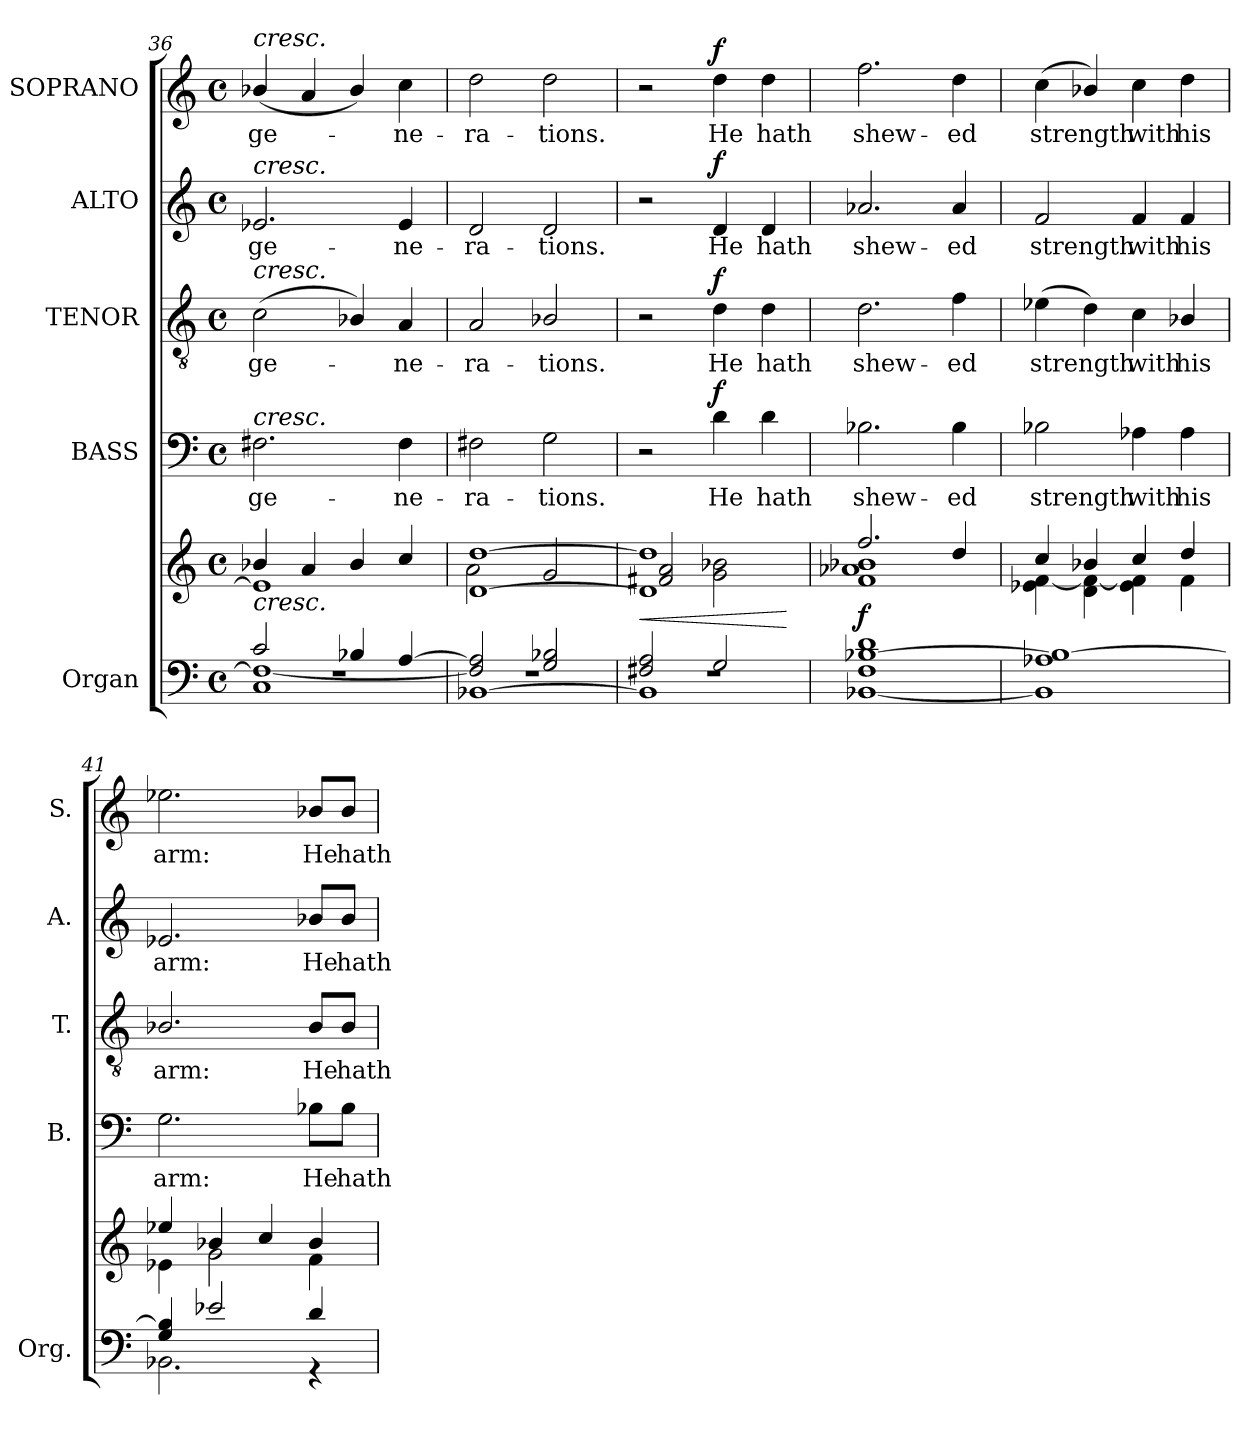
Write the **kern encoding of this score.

**kern	**kern	**dynam	**kern	**text	**dynam	**kern	**text	**dynam	**kern	**text	**dynam	**kern	**text	**dynam
*part5	*part5	*part5	*part4	*part4	*part4	*part3	*part3	*part3	*part2	*part2	*part2	*part1	*part1	*part1
*staff6	*staff5	*staff5/6	*staff4	*staff4	*staff4	*staff3	*staff3	*staff3	*staff2	*staff2	*staff2	*staff1	*staff1	*staff1
*I"Organ	*	*	*I"BASS	*	*	*I"TENOR	*	*	*I"ALTO	*	*	*I"SOPRANO	*	*
*I'Org.	*	*	*I'B.	*	*	*I'T.	*	*	*I'A.	*	*	*I'S.	*	*
*clefF4	*clefG2	*	*clefF4	*	*	*clefGv2	*	*	*clefG2	*	*	*clefG2	*	*
*	*	*	*	*	*	*ITrd7c12	*	*	*	*	*	*	*	*
*k[]	*k[]	*	*k[]	*	*	*k[]	*	*	*k[]	*	*	*k[]	*	*
*C:	*C:	*	*C:	*	*	*C:	*	*	*C:	*	*	*C:	*	*
*M4/4	*M4/4	*	*M4/4	*	*	*M4/4	*	*	*M4/4	*	*	*M4/4	*	*
*met(c)	*met(c)	*	*met(c)	*	*	*met(c)	*	*	*met(c)	*	*	*met(c)	*	*
=36	=36	=36	=36	=36	=36	=36	=36	=36	=36	=36	=36	=36	=36	=36
*^	*^	*	*	*	*	*	*	*	*	*	*	*	*	*
*	*^	*	*	*	*	*	*	*	*	*	*	*	*	*	*	*
!	!	!	!	!	!	!	!LO:LY:b:color=#000000	!	!	!	!	!	!	!	!	!	!
!	!	!	!	!	!	!	!	!	!	!LO:LY:b:color=#000000	!	!	!	!	!	!	!
!	!	!	!	!	!	!	!	!	!	!	!	!	!LO:LY:b:color=#000000	!	!	!	!
!	!	!	!	!	!	!	!	!	!	!	!	!	!	!	!LO:TX:a:i:t=cresc.	!	!
!	!	!	!	!	!	!	!	!	!	!	!	!LO:TX:a:i:t=cresc.	!	!	!	!	!
!	!	!	!	!	!	!	!	!	!LO:TX:a:i:t=cresc.	!	!	!	!	!	!	!	!
!	!	!	!	!	!	!LO:TX:a:i:t=cresc.	!	!	!	!	!	!	!	!	!	!	!
!	!	!	!LO:TX:b:i:t=cresc.	!	!	!	!	!	!	!	!	!	!	!	!	!	!
!	!	!	!	!	!	!	!	!	!	!	!	!	!	!	!	!LO:LY:b:color=#000000	!
1r	1Ci 1F#i_	2ci/	4b-Xi/	1e-i]	.	2.F#Xi\	ge-	.	(2Ci\	ge-	.	2.e-Xi/	ge-	.	(4b-Xi/	ge-	.
.	.	.	4ai/	.	.	.	.	.	.	.	.	.	.	.	4ai/	.	.
.	.	4B-Xi/	4b-i/	.	.	.	.	.	4BB-Xi/)	.	.	.	.	.	4b-i/)	.	.
!	!	!	!	!	!	!	!LO:LY:b:color=#000000	!	!	!	!	!	!	!	!	!	!
!	!	!	!	!	!	!	!	!	!	!LO:LY:b:color=#000000	!	!	!	!	!	!	!
!	!	!	!	!	!	!	!	!	!	!	!	!	!LO:LY:b:color=#000000	!	!	!	!
!	!	!	!	!	!	!	!	!	!	!	!	!	!	!	!	!LO:LY:b:color=#000000	!
.	.	[4Ai/	4cci/	.	.	4F#i\	-ne-	.	4AAi/	-ne-	.	4e-i/	-ne-	.	4cci\	-ne-	.
=37	=37	=37	=37	=37	=37	=37	=37	=37	=37	=37	=37	=37	=37	=37	=37	=37	=37
!	!	!	!	!	!	!	!LO:LY:b:color=#000000	!	!	!	!	!	!	!	!	!	!
!	!	!	!	!	!	!	!	!	!	!LO:LY:b:color=#000000	!	!	!	!	!	!	!
!	!	!	!	!	!	!	!	!	!	!	!	!	!LO:LY:b:color=#000000	!	!	!	!
!	!	!	!	!	!	!	!	!	!	!	!	!	!	!	!	!LO:LY:b:color=#000000	!
1r	2F#i/] 2Ai]	[1BB-Xi	[1di [1ddi	2ai\	.	2F#Xi\	-ra-	.	2AAi/	-ra-	.	2di/	-ra-	.	2ddi\	-ra-	.
!	!	!	!	!	!	!	!LO:LY:b:color=#000000	!	!	!	!	!	!	!	!	!	!
!	!	!	!	!	!	!	!	!	!	!LO:LY:b:color=#000000	!	!	!	!	!	!	!
!	!	!	!	!	!	!	!	!	!	!	!	!	!LO:LY:b:color=#000000	!	!	!	!
!	!	!	!	!	!	!	!	!	!	!	!	!	!	!	!	!LO:LY:b:color=#000000	!
.	2Gi/ 2B-Xi	.	.	2gi/	.	2Gi\	-tions.	.	2BB-Xi/	-tions.	.	2di/	-tions.	.	2ddi\	-tions.	.
=38	=38	=38	=38	=38	=38	=38	=38	=38	=38	=38	=38	=38	=38	=38	=38	=38	=38
!	!	!	!	!	!LO:HP:b	!	!	!	!	!	!	!	!	!	!	!	!
1r	2F#Xi/ 2Ai	1BB-i]	1di] 1ddi]	2f#Xi/ 2ai	<	2r	.	.	2r	.	.	2r	.	.	2r	.	.
!	!	!	!	!	!	!	!LO:LY:b:color=#000000	!	!	!	!	!	!	!	!	!	!
!	!	!	!	!	!	!	!	!	!	!LO:LY:b:color=#000000	!	!	!	!	!	!	!
!	!	!	!	!	!	!	!	!	!	!	!	!	!LO:LY:b:color=#000000	!	!	!	!
!	!	!	!	!	!	!	!	!	!	!	!	!	!	!	!	!LO:LY:b:color=#000000	!
.	2Gi/	.	.	2gi\ 2b-Xi	.	4di\	He	f	4Di\	He	f	4di/	He	f	4ddi\	He	f
!	!	!	!	!	!	!	!LO:LY:b:color=#000000	!	!	!	!	!	!	!	!	!	!
!	!	!	!	!	!	!	!	!	!	!LO:LY:b:color=#000000	!	!	!	!	!	!	!
!	!	!	!	!	!	!	!	!	!	!	!	!	!LO:LY:b:color=#000000	!	!	!	!
!	!	!	!	!	!	!	!	!	!	!	!	!	!	!	!	!LO:LY:b:color=#000000	!
.	.	.	.	.	.	4di\	hath	.	4Di\	hath	.	4di/	hath	.	4ddi\	hath	.
*v	*v	*v	*	*	*	*	*	*	*	*	*	*	*	*	*	*	*
*	*v	*v	*	*	*	*	*	*	*	*	*	*	*	*	*
.	.	[	.	.	.	.	.	.	.	.	.	.	.	.
=39	=39	=39	=39	=39	=39	=39	=39	=39	=39	=39	=39	=39	=39	=39
*^	*^	*	*	*	*	*	*	*	*	*	*	*	*	*
!	!	!	!	!	!	!LO:LY:b:color=#000000	!	!	!	!	!	!	!	!	!	!
!	!	!	!	!	!	!	!	!	!LO:LY:b:color=#000000	!	!	!	!	!	!	!
!	!	!	!	!	!	!	!	!	!	!	!	!LO:LY:b:color=#000000	!	!	!	!
!	!	!	!	!	!	!	!	!	!	!	!	!	!	!	!LO:LY:b:color=#000000	!
1Fi [1B-Xi 1di	[1BB-Xi	2.ffi/	1fi 1a-Xi 1b-Xi	f	2.B-Xi\	shew-	.	2.Di\	shew-	.	2.a-Xi/	shew-	.	2.ffi\	shew-	.
!	!	!	!	!	!	!LO:LY:b:color=#000000	!	!	!	!	!	!	!	!	!	!
!	!	!	!	!	!	!	!	!	!LO:LY:b:color=#000000	!	!	!	!	!	!	!
!	!	!	!	!	!	!	!	!	!	!	!	!LO:LY:b:color=#000000	!	!	!	!
!	!	!	!	!	!	!	!	!	!	!	!	!	!	!	!LO:LY:b:color=#000000	!
.	.	4ddi/	.	.	4B-i\	-ed	.	4Fi\	-ed	.	4a-i/	-ed	.	4ddi\	-ed	.
!!LO:LB:g=z
=40	=40	=40	=40	=40	=40	=40	=40	=40	=40	=40	=40	=40	=40	=40	=40	=40
!	!	!	!	!	!	!LO:LY:b:color=#000000	!	!	!	!	!	!	!	!	!	!
!	!	!	!	!	!	!	!	!	!LO:LY:b:color=#000000	!	!	!	!	!	!	!
!	!	!	!	!	!	!	!	!	!	!	!	!LO:LY:b:color=#000000	!	!	!	!
!	!	!	!	!	!	!	!	!	!	!	!	!	!	!	!LO:LY:b:color=#000000	!
1A-Xi 1B-i_	1BB-i]	4cci/	4e-Xi\ [4fi	.	2B-Xi\	strength	.	(4E-Xi\	strength	.	2fi/	strength	.	(4cci\	strength	.
.	.	4b-Xi/	4di\ 4fi_	.	.	.	.	4Di\)	.	.	.	.	.	4b-Xi/)	.	.
!	!	!	!	!	!	!LO:LY:b:color=#000000	!	!	!	!	!	!	!	!	!	!
!	!	!	!	!	!	!	!	!	!LO:LY:b:color=#000000	!	!	!	!	!	!	!
!	!	!	!	!	!	!	!	!	!	!	!	!LO:LY:b:color=#000000	!	!	!	!
!	!	!	!	!	!	!	!	!	!	!	!	!	!	!	!LO:LY:b:color=#000000	!
.	.	4cci/	4e-i\ 4fi]	.	4A-Xi\	with	.	4Ci\	with	.	4fi/	with	.	4cci\	with	.
!	!	!	!	!	!	!LO:LY:b:color=#000000	!	!	!	!	!	!	!	!	!	!
!	!	!	!	!	!	!	!	!	!LO:LY:b:color=#000000	!	!	!	!	!	!	!
!	!	!	!	!	!	!	!	!	!	!	!	!LO:LY:b:color=#000000	!	!	!	!
!	!	!	!	!	!	!	!	!	!	!	!	!	!	!	!LO:LY:b:color=#000000	!
.	.	4ddi/	4fi\	.	4A-i\	his	.	4BB-Xi/	his	.	4fi/	his	.	4ddi\	his	.
=41	=41	=41	=41	=41	=41	=41	=41	=41	=41	=41	=41	=41	=41	=41	=41	=41
!	!	!	!	!	!	!LO:LY:b:color=#000000	!	!	!	!	!	!	!	!	!	!
!	!	!	!	!	!	!	!	!	!LO:LY:b:color=#000000	!	!	!	!	!	!	!
!	!	!	!	!	!	!	!	!	!	!	!	!LO:LY:b:color=#000000	!	!	!	!
!	!	!	!	!	!	!	!	!	!	!	!	!	!	!	!LO:LY:b:color=#000000	!
4Gi/ 4B-i]	2.BB-Xi\	4ee-Xi/	4e-Xi\	.	2.Gi\	arm:	.	2.BB-Xi/	arm:	.	2.e-Xi/	arm:	.	2.ee-Xi\	arm:	.
2e-Xi/	.	4b-Xi/	2gi\	.	.	.	.	.	.	.	.	.	.	.	.	.
.	.	4cci/	.	.	.	.	.	.	.	.	.	.	.	.	.	.
!	!	!	!	!	!	!LO:LY:b:color=#000000	!	!	!	!	!	!	!	!	!	!
!	!	!	!	!	!	!	!	!	!LO:LY:b:color=#000000	!	!	!	!	!	!	!
!	!	!	!	!	!	!	!	!	!	!	!	!LO:LY:b:color=#000000	!	!	!	!
!	!	!	!	!	!	!	!	!	!	!	!	!	!	!	!LO:LY:b:color=#000000	!
4di/	4r	4b-i/	4fi\	.	8B-Xi\L	He	.	8BB-i/L	He	.	8b-Xi/L	He	.	8b-Xi/L	He	.
!	!	!	!	!	!	!LO:LY:b:color=#000000	!	!	!	!	!	!	!	!	!	!
!	!	!	!	!	!	!	!	!	!LO:LY:b:color=#000000	!	!	!	!	!	!	!
!	!	!	!	!	!	!	!	!	!	!	!	!LO:LY:b:color=#000000	!	!	!	!
!	!	!	!	!	!	!	!	!	!	!	!	!	!	!	!LO:LY:b:color=#000000	!
.	.	.	.	.	8B-i\J	hath	.	8BB-i/J	hath	.	8b-i/J	hath	.	8b-i/J	hath	.
*v	*v	*	*	*	*	*	*	*	*	*	*	*	*	*	*	*
*	*v	*v	*	*	*	*	*	*	*	*	*	*	*	*	*
=	=	=	=	=	=	=	=	=	=	=	=	=	=	=
*-	*-	*-	*-	*-	*-	*-	*-	*-	*-	*-	*-	*-	*-	*-
